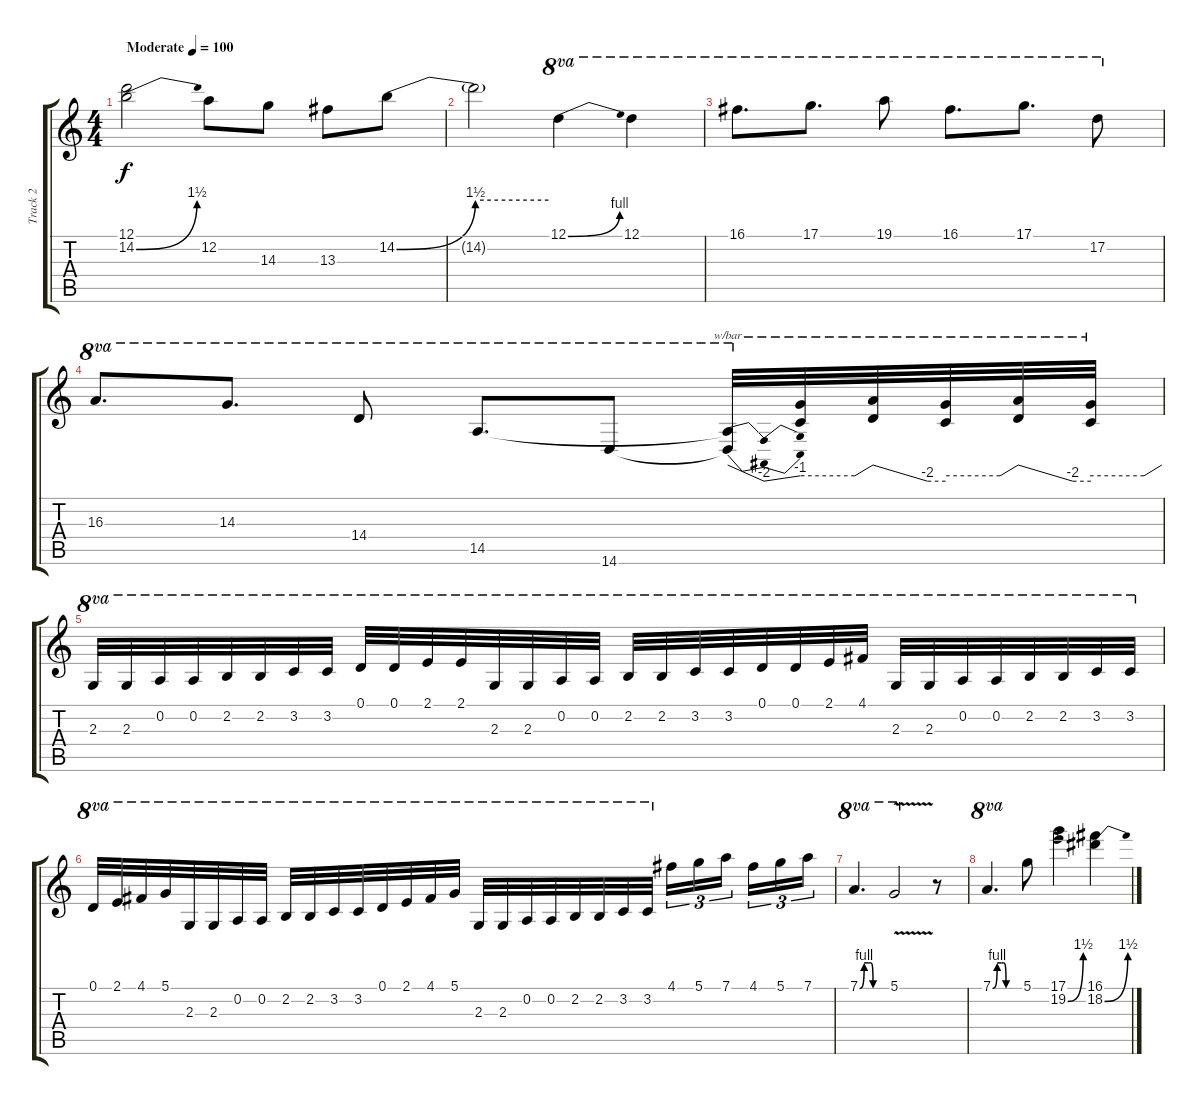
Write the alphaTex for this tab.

\track ("Track 2" "Track 2") {instrument overdrivenguitar}
\staff {score tabs}
\tuning (D4 A3 F3 C3 G2 C2) {hide}
\ts (4 4)
\tempo (100 "Moderate")
\clef g2
\ks c
(12.1 14.2{be (bend 0 0 60 6)}).2{dy f instrument overdrivenguitar} 12.2.8 14.3.8 13.3.8 14.2{be (bend 0 0 60 6)}.8 |
14.2{be (hold 0 6 60 6) t}.2 12.1{be (bend 0 0 60 4)}.4{ot 8va} 12.1.4{ot 8va} |
16.1.8{d ot 8va} 17.1.8{d ot 8va} 19.1.8{ot 8va} 16.1.8{d ot 8va} 17.1.8{d ot 8va} 17.2.8{ot 8va} |
16.3.8{d ot 8va} 14.3.8{d ot 8va} 14.4.8{ot 8va} 14.5.8{d ot 8va} 14.6.8{ot 8va} (14.5{t} 14.6{t}).32{tbe (dip default 0 0 45 -8 60 -4) ot 8va} (14.5{t} 14.6{t}).32{tbe (custom default 0 -4 45 -4 60 0)} (14.5{t} 14.6{t}).32{tbe (custom default 0 0 45 -8 60 -8)} (14.5{t} 14.6{t}).32{tbe (custom default 0 -4 45 -4 60 0)} (14.5{t} 14.6{t}).32{tbe (custom default 0 0 45 -8 60 -8)} (14.5{t} 14.6{t}).32{tbe (custom default 0 -4 45 -4 60 0)} |
2.3.32{ot 8va} 2.3.32{ot 8va} 0.2.32{ot 8va} 0.2.32{ot 8va} 2.2.32{ot 8va} 2.2.32{ot 8va} 3.2.32{ot 8va} 3.2.32{ot 8va} 0.1.32{ot 8va} 0.1.32{ot 8va} 2.1.32{ot 8va} 2.1.32{ot 8va} 2.3.32{ot 8va} 2.3.32{ot 8va} 0.2.32{ot 8va} 0.2.32{ot 8va} 2.2.32{ot 8va} 2.2.32{ot 8va} 3.2.32{ot 8va} 3.2.32{ot 8va} 0.1.32{ot 8va} 0.1.32{ot 8va} 2.1.32{ot 8va} 4.1.32{ot 8va} 2.3.32{ot 8va} 2.3.32{ot 8va} 0.2.32{ot 8va} 0.2.32{ot 8va} 2.2.32{ot 8va} 2.2.32{ot 8va} 3.2.32{ot 8va} 3.2.32{ot 8va} |
0.1.32{ot 8va} 2.1.32{ot 8va} 4.1.32{ot 8va} 5.1.32{ot 8va} 2.3.32{ot 8va} 2.3.32{ot 8va} 0.2.32{ot 8va} 0.2.32{ot 8va} 2.2.32{ot 8va} 2.2.32{ot 8va} 3.2.32{ot 8va} 3.2.32{ot 8va} 0.1.32{ot 8va} 2.1.32{ot 8va} 4.1.32{ot 8va} 5.1.32{ot 8va} 2.3.32{ot 8va} 2.3.32{ot 8va} 0.2.32{ot 8va} 0.2.32{ot 8va} 2.2.32{ot 8va} 2.2.32{ot 8va} 3.2.32{ot 8va} 3.2.32{ot 8va} 4.1.16{tu (3 2)} 5.1.16{tu (3 2)} 7.1.16{tu (3 2) beam splitsecondary} 4.1.16{tu (3 2)} 5.1.16{tu (3 2)} 7.1.16{tu (3 2)} |
7.1{be (custom 0 0 10 4 20 4 25 4 30 0 60 0)}.4{d ot 8va} 5.1{v}.2{ot 8va} r.8 |
7.1{be (custom 0 0 10 4 20 4 25 4 30 0 60 0)}.4{d ot 8va} 5.1.8 (17.1 19.2{be (bend 0 0 60 6)}).4 (16.1 18.2{be (bend 0 0 60 6)}).4
